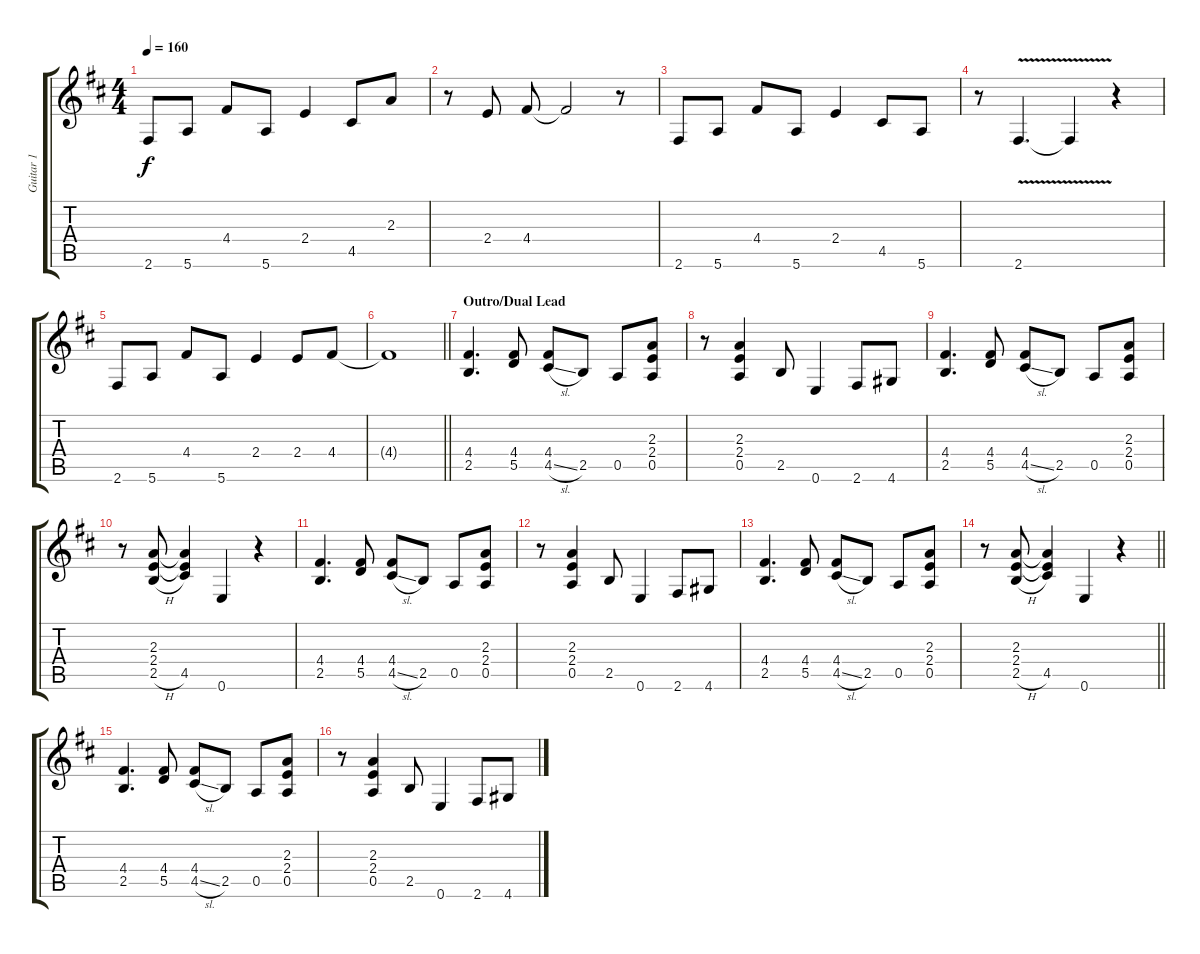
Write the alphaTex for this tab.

\track ("Guitar 1" "Guitar 1") {instrument overdrivenguitar}
\staff {score tabs}
\tuning (E4 B3 G3 D3 A2 E2) {hide}
\ts (4 4)
\tempo 160
\clef g2
\ks d
2.6.8{dy f} 5.6.8 4.4.8 5.6.8 2.4.4 4.5.8 2.3.8 |
r.8 2.4.8 4.4.8 4.4{t}.2 r.8 |
2.6.8 5.6.8 4.4.8 5.6.8 2.4.4 4.5.8 5.6.8 |
r.8 2.6{v}.4{d} 2.6{t}.4 r.4 |
2.6.8 5.6.8 4.4.8 5.6.8 2.4.4 2.4.8 4.4.8 |
\barLineRight lightlight
4.4{t}.1 |
\section ("" "Outro/Dual Lead")
(4.4 2.5).4{d} (4.4 5.5).8 (4.4 4.5{sl}).8 2.5.8 0.5.8 (2.3 2.4 0.5).8 |
r.8 (2.3 2.4 0.5).4 2.5.8 0.6.4 2.6.8 4.6.8 |
(4.4 2.5).4{d} (4.4 5.5).8 (4.4 4.5{sl}).8 2.5.8 0.5.8 (2.3 2.4 0.5).8 |
r.8 (2.3 2.4 2.5{h}).8 (2.3{t} 2.4{t} 4.5).4 0.6.4 r.4 |
(4.4 2.5).4{d} (4.4 5.5).8 (4.4 4.5{sl}).8 2.5.8 0.5.8 (2.3 2.4 0.5).8 |
r.8 (2.3 2.4 0.5).4 2.5.8 0.6.4 2.6.8 4.6.8 |
(4.4 2.5).4{d} (4.4 5.5).8 (4.4 4.5{sl}).8 2.5.8 0.5.8 (2.3 2.4 0.5).8 |
\barLineRight lightlight
r.8 (2.3 2.4 2.5{h}).8 (2.3{t} 2.4{t} 4.5).4 0.6.4 r.4 |
(4.4 2.5).4{d} (4.4 5.5).8 (4.4 4.5{sl}).8 2.5.8 0.5.8 (2.3 2.4 0.5).8 |
r.8 (2.3 2.4 0.5).4 2.5.8 0.6.4 2.6.8 4.6.8
